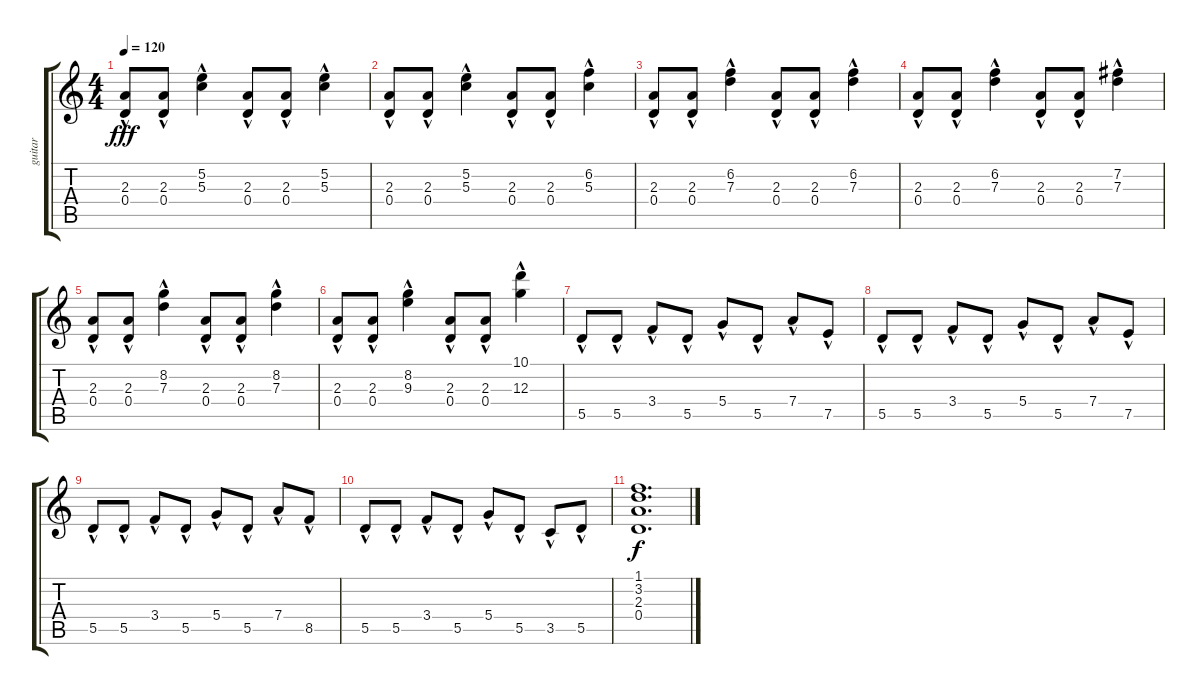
\track ("guitar" "guitar") {instrument distortionguitar}
\staff {score tabs}
\tuning (E4 B3 G3 D3 A2 E2) {hide}
\ts (4 4)
\tempo 120
\clef g2
\ks c
(2.3{hac} 0.4{hac}).8{dy fff} (2.3{hac} 0.4{hac}).8 (5.2{hac} 5.3{hac}).4 (2.3{hac} 0.4{hac}).8 (2.3{hac} 0.4{hac}).8 (5.2{hac} 5.3{hac}).4 |
(2.3{hac} 0.4{hac}).8 (2.3{hac} 0.4{hac}).8 (5.2{hac} 5.3{hac}).4 (2.3{hac} 0.4{hac}).8 (2.3{hac} 0.4{hac}).8 (6.2{hac} 5.3{hac}).4 |
(2.3{hac} 0.4{hac}).8 (2.3{hac} 0.4{hac}).8 (6.2{hac} 7.3{hac}).4 (2.3{hac} 0.4{hac}).8 (2.3{hac} 0.4{hac}).8 (6.2{hac} 7.3{hac}).4 |
(2.3{hac} 0.4{hac}).8 (2.3{hac} 0.4{hac}).8 (6.2{hac} 7.3{hac}).4 (2.3{hac} 0.4{hac}).8 (2.3{hac} 0.4{hac}).8 (7.2{hac} 7.3{hac}).4 |
(2.3{hac} 0.4{hac}).8 (2.3{hac} 0.4{hac}).8 (8.2{hac} 7.3{hac}).4 (2.3{hac} 0.4{hac}).8 (2.3{hac} 0.4{hac}).8 (8.2{hac} 7.3{hac}).4 |
(2.3{hac} 0.4{hac}).8 (2.3{hac} 0.4{hac}).8 (8.2{hac} 9.3{hac}).4 (2.3{hac} 0.4{hac}).8 (2.3{hac} 0.4{hac}).8 (10.1{hac} 12.3{hac}).4 |
5.5{hac}.8 5.5{hac}.8 3.4{hac}.8 5.5{hac}.8 5.4{hac}.8 5.5{hac}.8 7.4{hac}.8 7.5{hac}.8 |
5.5{hac}.8 5.5{hac}.8 3.4{hac}.8 5.5{hac}.8 5.4{hac}.8 5.5{hac}.8 7.4{hac}.8 7.5{hac}.8 |
5.5{hac}.8 5.5{hac}.8 3.4{hac}.8 5.5{hac}.8 5.4{hac}.8 5.5{hac}.8 7.4{hac}.8 8.5{hac}.8 |
5.5{hac}.8 5.5{hac}.8 3.4{hac}.8 5.5{hac}.8 5.4{hac}.8 5.5{hac}.8 3.5{hac}.8 5.5{hac}.8 |
(1.1 3.2 2.3 0.4).1{d dy f}
